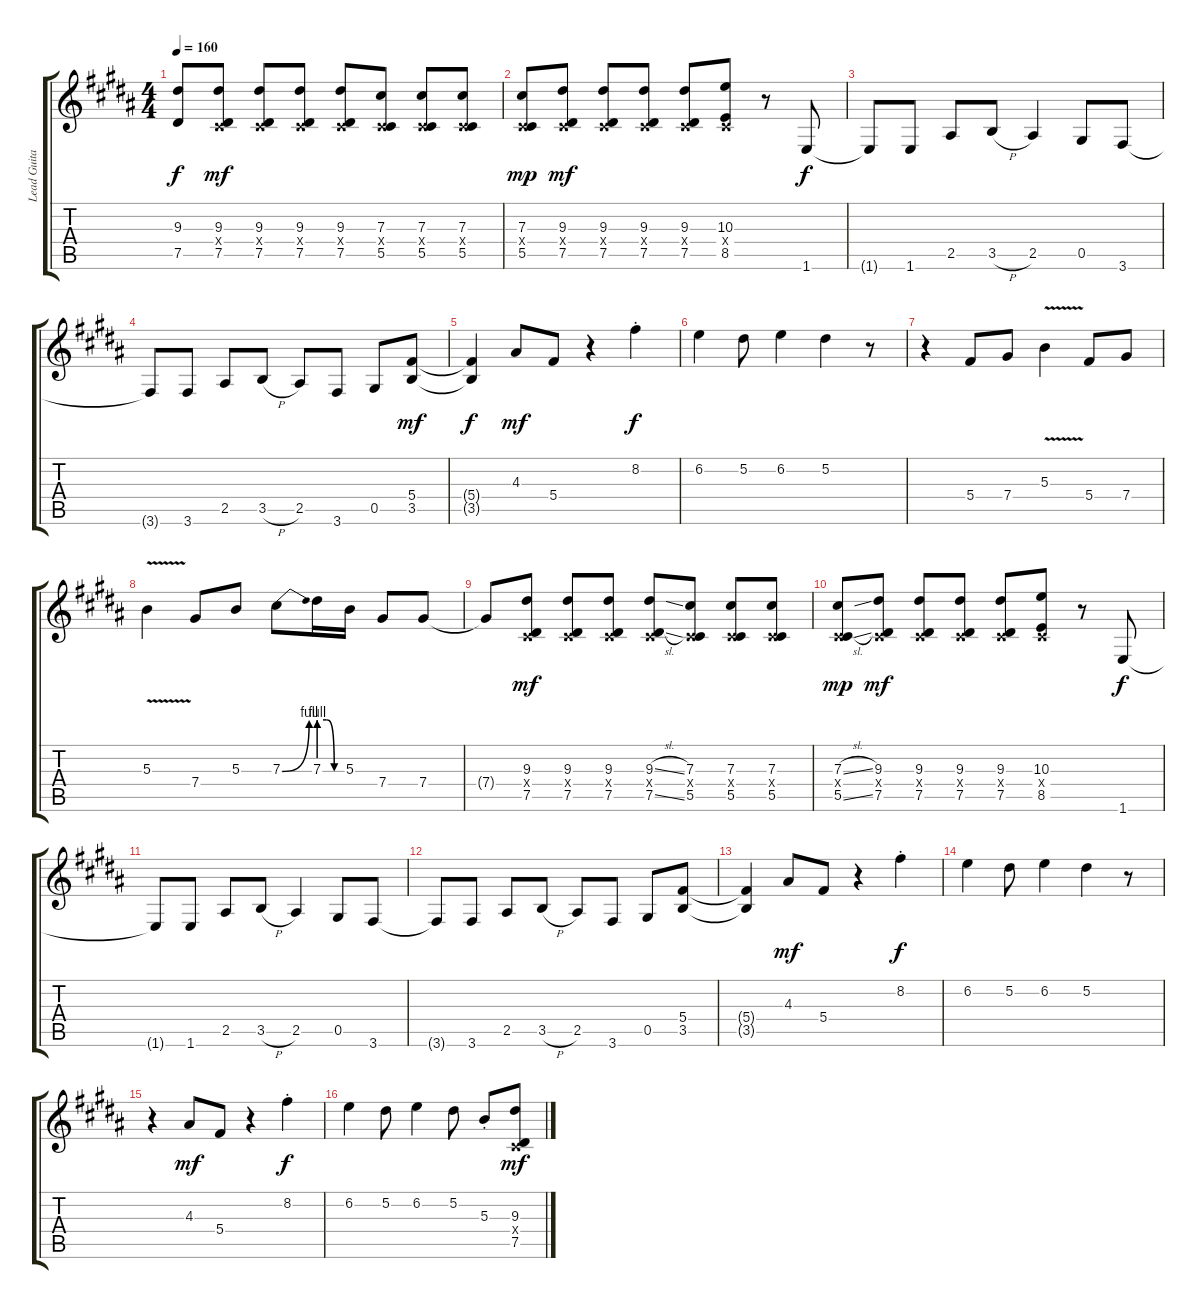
\track ("Lead Guitar" "Lead Guita") {instrument overdrivenguitar}
\staff {score tabs}
\tuning (Eb4 Bb3 Gb3 Db3 Ab2 Eb2) {hide}
\ts (4 4)
\tempo 160
\clef g2
\ks b
(9.3{t} 7.5{t}).8{dy f} (9.3 0.4{x} 7.5).8{dy mf} (9.3 0.4{x} 7.5).8 (9.3 0.4{x} 7.5).8 (9.3 0.4{x} 7.5).8 (7.3 0.4{x} 5.5).8 (7.3 0.4{x} 5.5).8 (7.3 0.4{x} 5.5).8 |
(7.3 0.4{x} 5.5).8{dy mp} (9.3 0.4{x} 7.5).8{dy mf} (9.3 0.4{x} 7.5).8 (9.3 0.4{x} 7.5).8 (9.3 0.4{x} 7.5).8 (10.3 0.4{x} 8.5).8 r.8 1.6.8{dy f} |
1.6{t}.8 1.6.8 2.5.8 3.5{h}.8 2.5.4 0.5.8 3.6.8 |
3.6{t}.8 3.6.8 2.5.8 3.5{h}.8 2.5.8 3.6.8 0.5.8 (5.4 3.5).8{dy mf} |
(5.4{t} 3.5{t}).4{dy f} 4.3.8{dy mf} 5.4.8 r.4 8.2{st}.4{dy f} |
6.2.4 5.2.8 6.2.4 5.2.4 r.8 |
r.4 5.4.8 7.4.8 5.3{v}.4 5.4.8 7.4.8 |
5.3{v}.4 7.4.8 5.3.8 7.3{be (bend 0 0 60 4)}.8 7.3{be (custom 0 4 20 4 40 0 60 0)}.16 5.3.16 7.4.8 7.4.8 |
7.4{t}.8 (9.3 0.4{x} 7.5).8{dy mf} (9.3 0.4{x} 7.5).8 (9.3 0.4{x} 7.5).8 (9.3{sl} 0.4{x} 7.5{sl}).8 (7.3 0.4{x} 5.5).8 (7.3 0.4{x} 5.5).8 (7.3 0.4{x} 5.5).8 |
(7.3{sl} 0.4{x} 5.5{sl}).8{dy mp} (9.3 0.4{x} 7.5).8{dy mf} (9.3 0.4{x} 7.5).8 (9.3 0.4{x} 7.5).8 (9.3 0.4{x} 7.5).8 (10.3 0.4{x} 8.5).8 r.8 1.6.8{dy f} |
1.6{t}.8 1.6.8 2.5.8 3.5{h}.8 2.5.4 0.5.8 3.6.8 |
3.6{t}.8 3.6.8 2.5.8 3.5{h}.8 2.5.8 3.6.8 0.5.8 (5.4 3.5).8 |
(5.4{t} 3.5{t}).4 4.3.8{dy mf} 5.4.8 r.4 8.2{st}.4{dy f} |
6.2.4 5.2.8 6.2.4 5.2.4 r.8 |
r.4 4.3.8{dy mf} 5.4.8 r.4 8.2{st}.4{dy f} |
6.2.4 5.2.8 6.2.4 5.2.8 5.3{st}.8 (9.3 0.4{x} 7.5).8{dy mf}
